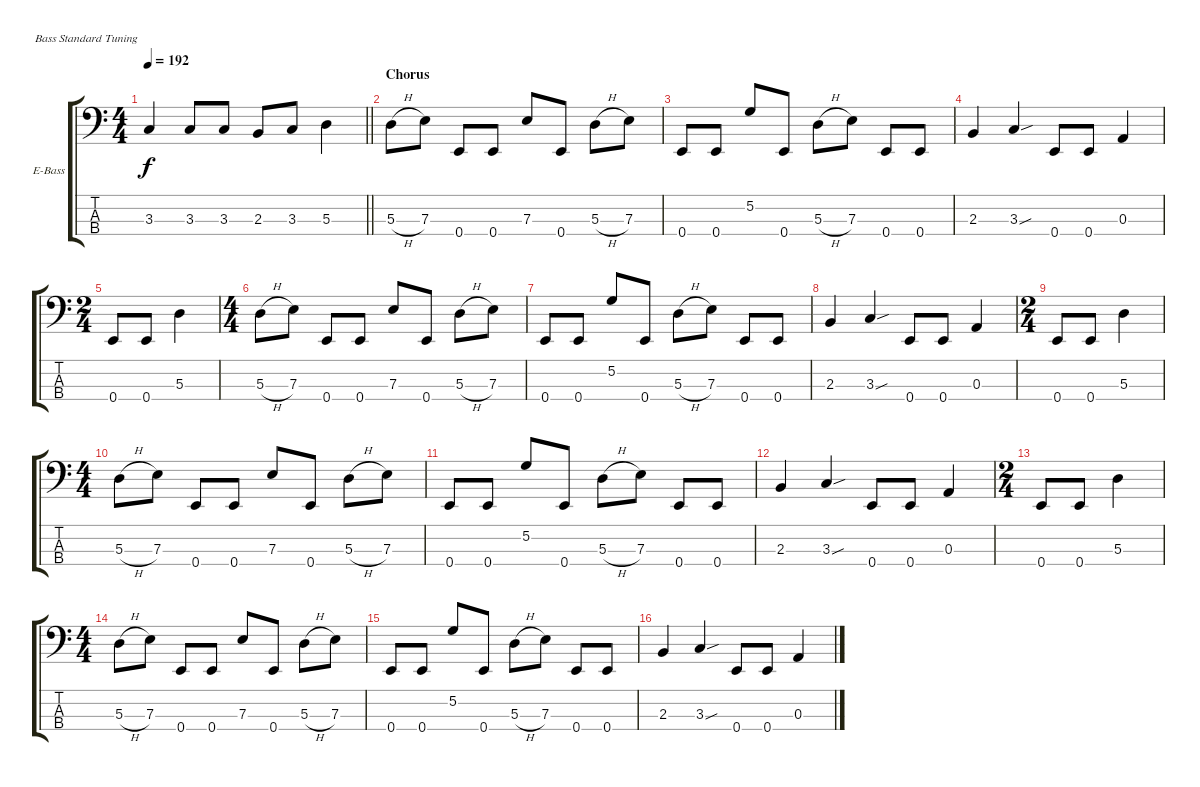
\bracketExtendMode groupsimilarinstruments
\firstSystemTrackNameOrientation horizontal
\otherSystemsTrackNameOrientation horizontal
\track ("Cliff Burton" "E-Bass") {instrument electricbassfinger}
\staff {score tabs}
\tuning (G2 D2 A1 E1)
\ts (4 4)
\tempo 192
\clef f4
\barLineRight lightlight
\ks c
3.3{t}.4{dy f} 3.3.8 3.3.8 2.3.8 3.3.8 5.3.4 |
\section ("" "Chorus")
5.3{h}.8 7.3.8 0.4.8 0.4.8 7.3.8 0.4.8 5.3{h}.8 7.3.8 |
0.4.8 0.4.8 5.2.8 0.4.8 5.3{h}.8 7.3.8 0.4.8 0.4.8 |
2.3.4 3.3{sou}.4 0.4.8 0.4.8 0.3.4 |
\ts (2 4)
\beaming (8 2 2)
0.4.8 0.4.8 5.3.4 |
\ts (4 4)
\beaming (8 2 2 2 2)
5.3{h}.8 7.3.8 0.4.8 0.4.8 7.3.8 0.4.8 5.3{h}.8 7.3.8 |
0.4.8 0.4.8 5.2.8 0.4.8 5.3{h}.8 7.3.8 0.4.8 0.4.8 |
2.3.4 3.3{sou}.4 0.4.8 0.4.8 0.3.4 |
\ts (2 4)
\beaming (8 2 2)
0.4.8 0.4.8 5.3.4 |
\ts (4 4)
\beaming (8 2 2 2 2)
5.3{h}.8 7.3.8 0.4.8 0.4.8 7.3.8 0.4.8 5.3{h}.8 7.3.8 |
0.4.8 0.4.8 5.2.8 0.4.8 5.3{h}.8 7.3.8 0.4.8 0.4.8 |
2.3.4 3.3{sou}.4 0.4.8 0.4.8 0.3.4 |
\ts (2 4)
\beaming (8 2 2)
0.4.8 0.4.8 5.3.4 |
\ts (4 4)
\beaming (8 2 2 2 2)
5.3{h}.8 7.3.8 0.4.8 0.4.8 7.3.8 0.4.8 5.3{h}.8 7.3.8 |
0.4.8 0.4.8 5.2.8 0.4.8 5.3{h}.8 7.3.8 0.4.8 0.4.8 |
2.3.4 3.3{sou}.4 0.4.8 0.4.8 0.3.4
